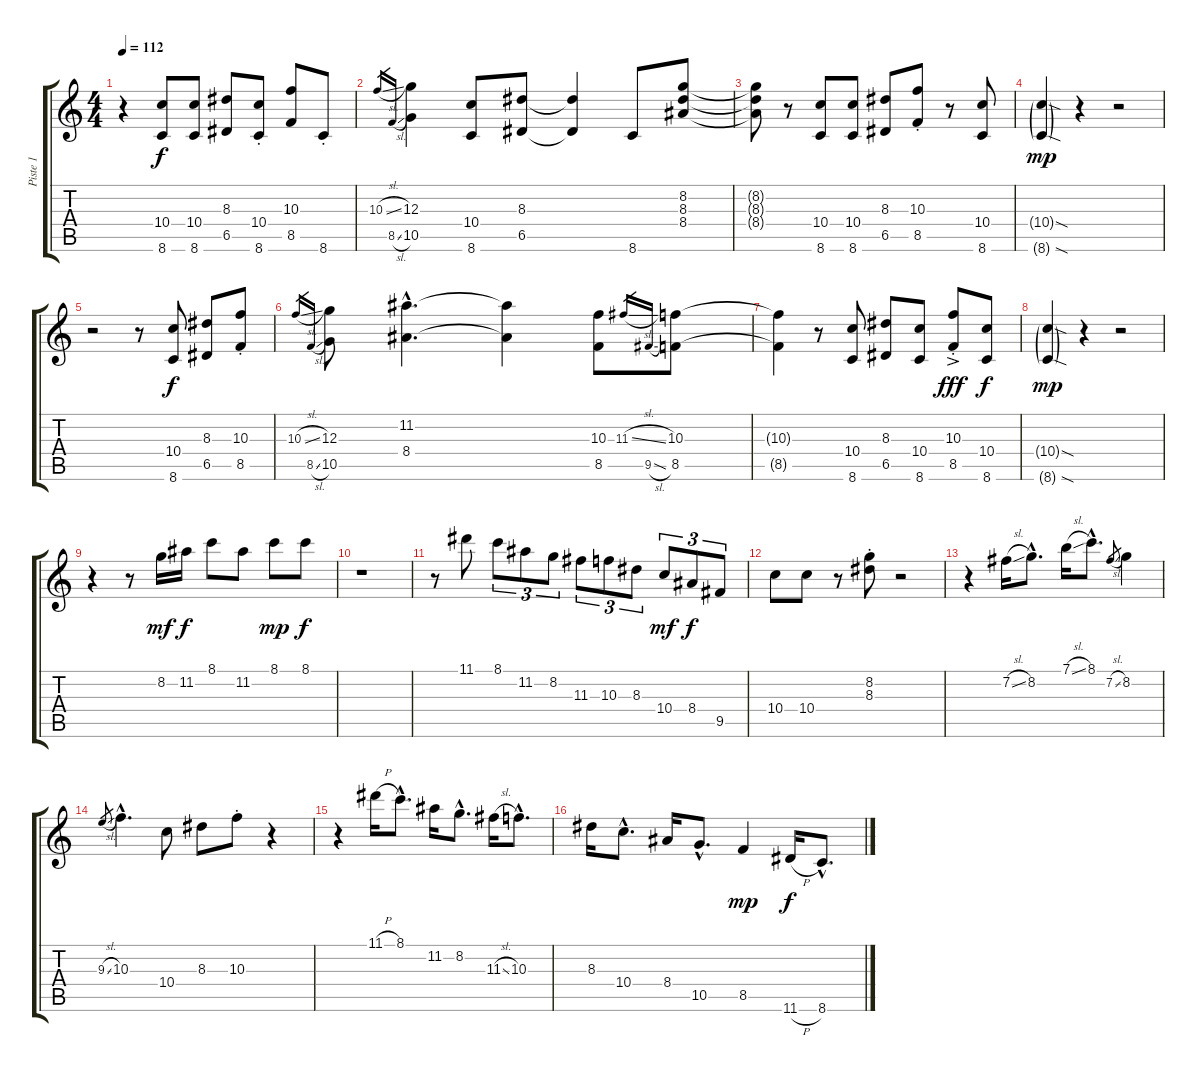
\track ("Piste 1" "Piste 1") {instrument electricguitarjazz}
\staff {score tabs}
\tuning (E4 B3 G3 D3 A2 E2) {hide}
\ts (4 4)
\tempo 112
\clef g2
\ks c
r.4{dy f} (10.4 8.6).8 (10.4 8.6).8 (8.3 6.5).8 (10.4{st} 8.6{st}).8 (10.3 8.5).8 8.6{st}.8 |
10.3{sl}.16{gr} 8.5{sl}.16{gr} (12.3 10.5).4 (10.4 8.6).8 (8.3 6.5).8 (8.3{t} 6.5{t}).4 8.6.8 (8.2 8.3 8.4).8 |
(8.2{t} 8.3{t} 8.4{t}).8 r.8 (10.4 8.6).8 (10.4 8.6).8 (8.3 6.5).8 (10.3{st} 8.5{st}).8 r.8 (10.4 8.6).8 |
(10.4{sod g} 8.6{sod g}).4{dy mp} r.4 r.2 |
r.2 r.8 (10.4 8.6).8{dy f} (8.3 6.5).8 (10.3{st} 8.5{st}).8 |
10.3{sl}.16{gr} 8.5{sl}.16{gr} (12.3 10.5).8 (11.2{hac} 8.4{hac}).4{d} (11.2{t} 8.4{t}).4 (10.3 8.5).8 11.3{sl}.16{gr} 9.5{sl}.16{gr} (10.3 8.5).8 |
(10.3{t} 8.5{t}).4 r.8 (10.4 8.6).8 (8.3 6.5).8 (10.4 8.6).8 (10.3{ac st} 8.5{ac st}).8{dy fff} (10.4 8.6).8{dy f} |
(10.4{sod g} 8.6{sod g}).4{dy mp} r.4 r.2 |
r.4 r.8 8.2.16{dy mf} 11.2.16{dy f} 8.1.8 11.2.8 8.1.8{dy mp} 8.1.8{dy f} |
r.1 |
r.8 11.1.8 8.1.8{tu (3 2)} 11.2.8{tu (3 2)} 8.2.8{tu (3 2)} 11.3.8{tu (3 2)} 10.3.8{tu (3 2)} 8.3.8{tu (3 2)} 10.4.8{tu (3 2) dy mf} 8.4.8{tu (3 2) dy f} 9.5.8{tu (3 2)} |
10.4.8 10.4.8 r.8 (8.2{st} 8.3{st}).8 r.2 |
r.4 7.2{sl}.16 8.2{hac}.8{d} 7.1{sl}.16 8.1{hac}.8{d} 7.2{sl}.8{gr} 8.2.4 |
9.3{sl}.8{gr} 10.3{hac}.4{d} 10.4.8 8.3.8 10.3{st}.8 r.4 |
r.4 11.1{h}.16 8.1{hac}.8{d} 11.2.16 8.2{hac}.8{d} 11.3{sl}.16 10.3{hac}.8{d} |
8.3.16 10.4{hac}.8{d} 8.4.16 10.5{hac}.8{d} 8.5.4{dy mp} 11.6{h}.16{dy f} 8.6{hac}.8{d}
